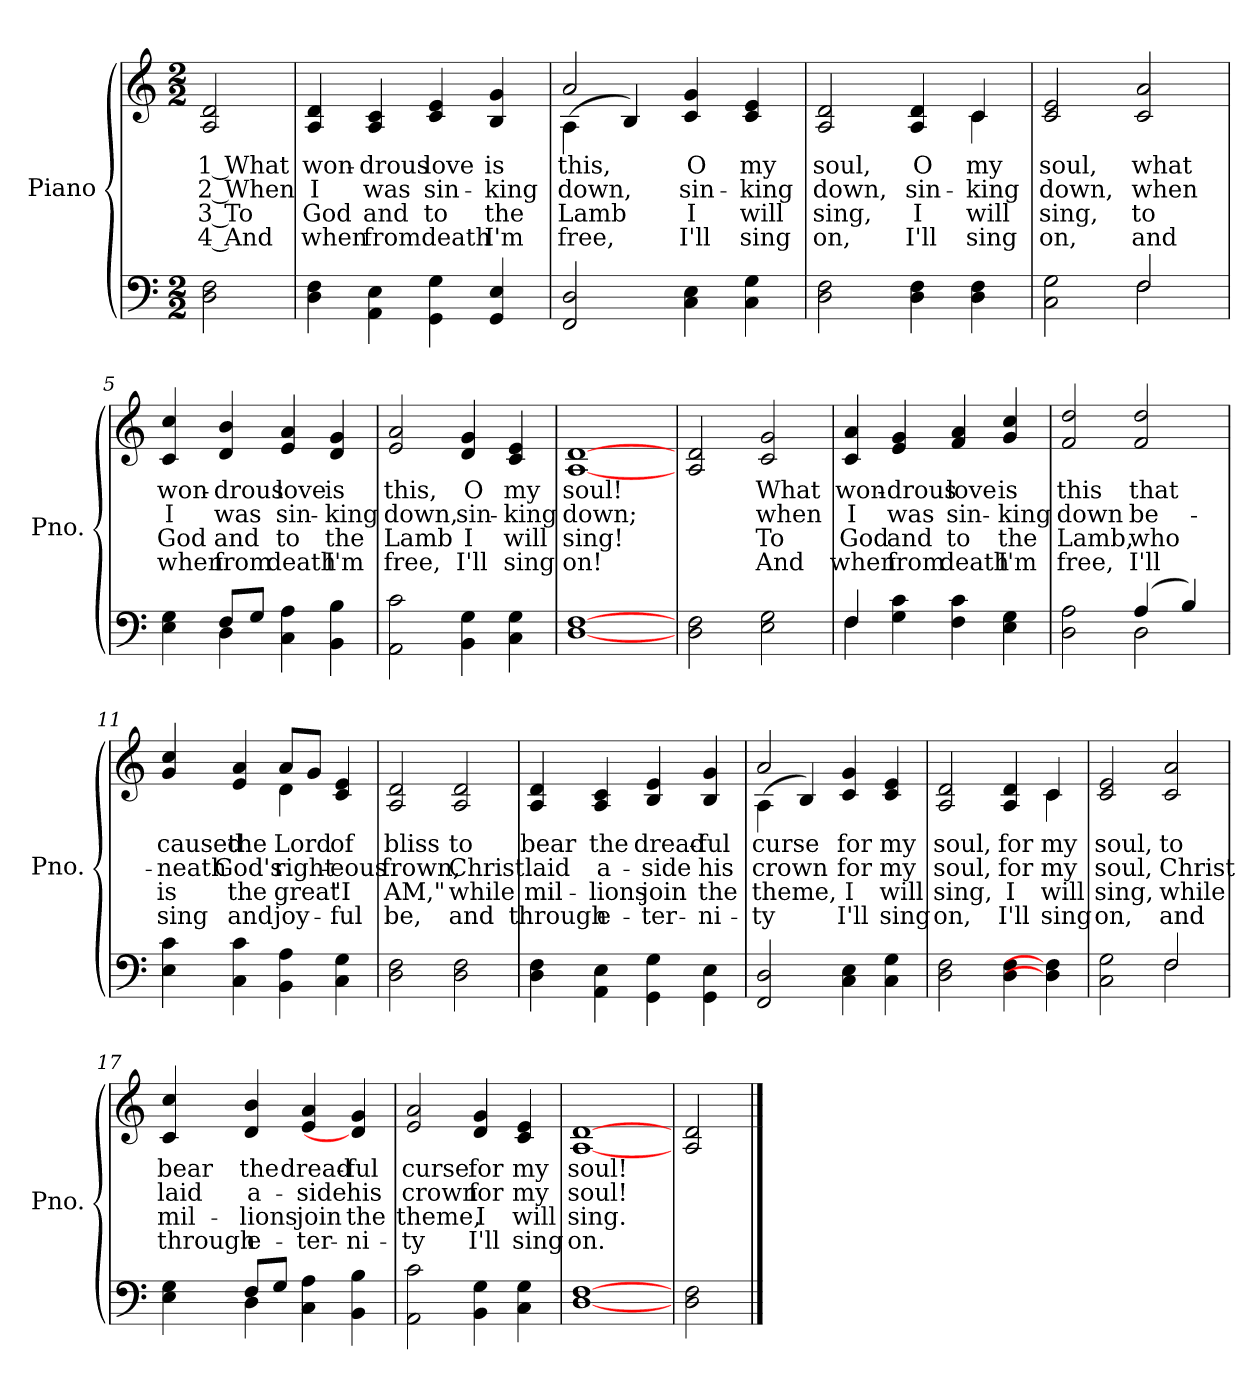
**kern	**kern	**text	**text	**text	**text
*part2	*part1	*part1	*part1	*part1	*part1
*staff2	*staff1	*staff1	*staff1	*staff1	*staff1
*I"Piano	*I"Piano	*	*	*	*
*I'Pno.	*I'Pno.	*	*	*	*
!!LO:PB:g=z
*clefF4	*clefG2	*	*	*	*
*k[]	*k[]	*	*	*	*
*C:	*C:	*	*	*	*
*M2/2	*M2/2	*	*	*	*
=	=	=	=	=	=
!	!	!LO:LY:b:color=#000000	!LO:LY:b:color=#000000	!LO:LY:b:color=#000000	!LO:LY:b:color=#000000
2Di\ 2Fi	2Ai/ 2di	1 What	2 When	3 To	4 And
=1	=1	=1	=1	=1	=1
!	!	!LO:LY:b:color=#000000	!LO:LY:b:color=#000000	!LO:LY:b:color=#000000	!LO:LY:b:color=#000000
4Di\ 4Fi	4Ai/ 4di	won-	I	God	when
!	!	!LO:LY:b:color=#000000	!LO:LY:b:color=#000000	!LO:LY:b:color=#000000	!LO:LY:b:color=#000000
4AAi\ 4Ei	4Ai/ 4ci	-drous	was	and	from
!	!	!LO:LY:b:color=#000000	!LO:LY:b:color=#000000	!LO:LY:b:color=#000000	!LO:LY:b:color=#000000
4GGi\ 4Gi	4ci/ 4ei	love	sin-	to	death
!	!	!LO:LY:b:color=#000000	!LO:LY:b:color=#000000	!LO:LY:b:color=#000000	!LO:LY:b:color=#000000
4GGi/ 4Ei	4Bi/ 4gi	is	-king	the	I'm
=2	=2	=2	=2	=2	=2
!	!	!LO:LY:b:color=#000000	!LO:LY:b:color=#000000	!LO:LY:b:color=#000000	!LO:LY:b:color=#000000
*	*^	*	*	*	*
2FFi/ 2Di	2ai/	(4Ai\	this,	down,	Lamb	free,
.	.	4Bi/)	.	.	.	.
!	!	!	!LO:LY:b:color=#000000	!LO:LY:b:color=#000000	!LO:LY:b:color=#000000	!LO:LY:b:color=#000000
4Ci\ 4Ei	4ci/ 4gi	2ryy	O	sin-	I	I'll
!	!	!	!LO:LY:b:color=#000000	!LO:LY:b:color=#000000	!LO:LY:b:color=#000000	!LO:LY:b:color=#000000
4Ci\ 4Gi	4ci/ 4ei	.	my	-king	will	sing
=3	=3	=3	=3	=3	=3	=3
!	!	!	!LO:LY:b:color=#000000	!LO:LY:b:color=#000000	!LO:LY:b:color=#000000	!LO:LY:b:color=#000000
2Di\ 2Fi	2Ai/ 2di	2.ryy	soul,	down,	sing,	on,
!	!	!	!LO:LY:b:color=#000000	!LO:LY:b:color=#000000	!LO:LY:b:color=#000000	!LO:LY:b:color=#000000
4Di\ 4Fi	4Ai/ 4di	.	O	sin-	I	I'll
!	!	!	!LO:LY:b:color=#000000	!LO:LY:b:color=#000000	!LO:LY:b:color=#000000	!LO:LY:b:color=#000000
4Di\ 4Fi	4ci/	4ci\	my	-king	will	sing
!!LO:LB:g=z
=4	=4	=4	=4	=4	=4	=4
*^	*	*	*	*	*	*
!	!	!	!	!LO:LY:b:color=#000000	!LO:LY:b:color=#000000	!LO:LY:b:color=#000000	!LO:LY:b:color=#000000
*	*	*v	*v	*	*	*	*
2Ci\ 2Gi	2ryy	2ci/ 2ei	soul,	down,	sing,	on,
!	!	!	!LO:LY:b:color=#000000	!LO:LY:b:color=#000000	!LO:LY:b:color=#000000	!LO:LY:b:color=#000000
2Fi/	2Fi\	2ci/ 2ai	what	when	to	and
=5	=5	=5	=5	=5	=5	=5
!	!	!	!LO:LY:b:color=#000000	!LO:LY:b:color=#000000	!LO:LY:b:color=#000000	!LO:LY:b:color=#000000
4Ei\ 4Gi	4ryy	4ci/ 4cci	won-	I	God	when
!	!	!	!LO:LY:b:color=#000000	!LO:LY:b:color=#000000	!LO:LY:b:color=#000000	!LO:LY:b:color=#000000
8Fi/L	4Di\	4di/ 4bi	-drous	was	and	from
8Gi/J	.	.	.	.	.	.
!	!	!	!LO:LY:b:color=#000000	!LO:LY:b:color=#000000	!LO:LY:b:color=#000000	!LO:LY:b:color=#000000
4Ci\ 4Ai	2ryy	4ei/ 4ai	love	sin-	to	death
!	!	!	!LO:LY:b:color=#000000	!LO:LY:b:color=#000000	!LO:LY:b:color=#000000	!LO:LY:b:color=#000000
4BBi\ 4Bi	.	4di/ 4gi	is	-king	the	I'm
*v	*v	*	*	*	*	*
=6	=6	=6	=6	=6	=6
!	!	!LO:LY:b:color=#000000	!LO:LY:b:color=#000000	!LO:LY:b:color=#000000	!LO:LY:b:color=#000000
2AAi\ 2ci	2ei/ 2ai	this,	down,	Lamb	free,
!	!	!LO:LY:b:color=#000000	!LO:LY:b:color=#000000	!LO:LY:b:color=#000000	!LO:LY:b:color=#000000
4BBi\ 4Gi	4di/ 4gi	O	sin-	I	I'll
!	!	!LO:LY:b:color=#000000	!LO:LY:b:color=#000000	!LO:LY:b:color=#000000	!LO:LY:b:color=#000000
4Ci\ 4Gi	4ci/ 4ei	my	-king	will	sing
=7	=7	=7	=7	=7	=7
!	!	!LO:LY:b:color=#000000	!LO:LY:b:color=#000000	!LO:LY:b:color=#000000	!LO:LY:b:color=#000000
[1Di/ [1Fi	[1Ai/ [1di	soul!	down;	sing!	on!
=8	=8	=8	=8	=8	=8
2Di\ 2Fi	2Ai/ 2di	.	.	.	.
!	!	!LO:LY:b:color=#000000	!LO:LY:b:color=#000000	!LO:LY:b:color=#000000	!LO:LY:b:color=#000000
2Ei\ 2Gi	2ci/ 2gi	What	when	To	And
!!LO:LB:g=z
=9	=9	=9	=9	=9	=9
*^	*	*	*	*	*
!	!	!	!LO:LY:b:color=#000000	!LO:LY:b:color=#000000	!LO:LY:b:color=#000000	!LO:LY:b:color=#000000
4Fi/	4Fi\	4ci/ 4ai	won-	I	God	when
!	!	!	!LO:LY:b:color=#000000	!LO:LY:b:color=#000000	!LO:LY:b:color=#000000	!LO:LY:b:color=#000000
4Gi\ 4ci	2.ryy	4ei/ 4gi	-drous	was	and	from
!	!	!	!LO:LY:b:color=#000000	!LO:LY:b:color=#000000	!LO:LY:b:color=#000000	!LO:LY:b:color=#000000
4Fi\ 4ci	.	4fi/ 4ai	love	sin-	to	death
!	!	!	!LO:LY:b:color=#000000	!LO:LY:b:color=#000000	!LO:LY:b:color=#000000	!LO:LY:b:color=#000000
4Ei\ 4Gi	.	4gi/ 4cci	is	-king	the	I'm
=10	=10	=10	=10	=10	=10	=10
!	!	!	!LO:LY:b:color=#000000	!LO:LY:b:color=#000000	!LO:LY:b:color=#000000	!LO:LY:b:color=#000000
2Di\ 2Ai	2ryy	2fi/ 2ddi	this	down	Lamb,	free,
!	!	!	!LO:LY:b:color=#000000	!LO:LY:b:color=#000000	!LO:LY:b:color=#000000	!LO:LY:b:color=#000000
(4Ai/	2Di\	2fi/ 2ddi	that	be-	who	I'll
4Bi/)	.	.	.	.	.	.
*v	*v	*	*	*	*	*
=11	=11	=11	=11	=11	=11
!	!	!LO:LY:b:color=#000000	!LO:LY:b:color=#000000	!LO:LY:b:color=#000000	!LO:LY:b:color=#000000
*	*^	*	*	*	*
4Ei\ 4ci	4gi/ 4cci	2ryy	caused	-neath	is	sing
!	!	!	!LO:LY:b:color=#000000	!LO:LY:b:color=#000000	!LO:LY:b:color=#000000	!LO:LY:b:color=#000000
4Ci\ 4ci	4ei/ 4ai	.	the	God's	the	and
!	!	!	!LO:LY:b:color=#000000	!LO:LY:b:color=#000000	!LO:LY:b:color=#000000	!LO:LY:b:color=#000000
4BBi\ 4Ai	8ai/L	4di\	Lord	right-	great	joy-
.	8gi/J	.	.	.	.	.
!	!	!	!LO:LY:b:color=#000000	!LO:LY:b:color=#000000	!LO:LY:b:color=#000000	!LO:LY:b:color=#000000
4Ci\ 4Gi	4ci/ 4ei	4ryy	of	-eous	-"I	ful
=12	=12	=12	=12	=12	=12	=12
!	!	!	!LO:LY:b:color=#000000	!LO:LY:b:color=#000000	!LO:LY:b:color=#000000	!LO:LY:b:color=#000000
*	*v	*v	*	*	*	*
2Di\ 2Fi	2Ai/ 2di	bliss	frown,	AM,"	be,
!	!	!LO:LY:b:color=#000000	!LO:LY:b:color=#000000	!LO:LY:b:color=#000000	!LO:LY:b:color=#000000
2Di\ 2Fi	2Ai/ 2di	to	Christ	while	and
!!LO:LB:g=z
=13	=13	=13	=13	=13	=13
!	!	!LO:LY:b:color=#000000	!LO:LY:b:color=#000000	!LO:LY:b:color=#000000	!LO:LY:b:color=#000000
4Di\ 4Fi	4Ai/ 4di	bear	laid	mil-	-through
!	!	!LO:LY:b:color=#000000	!LO:LY:b:color=#000000	!LO:LY:b:color=#000000	!LO:LY:b:color=#000000
4AAi\ 4Ei	4Ai/ 4ci	the	a-	lions	e-
!	!	!LO:LY:b:color=#000000	!LO:LY:b:color=#000000	!LO:LY:b:color=#000000	!LO:LY:b:color=#000000
4GGi\ 4Gi	4Bi/ 4ei	dread-	-side	-join	ter-
!	!	!LO:LY:b:color=#000000	!LO:LY:b:color=#000000	!LO:LY:b:color=#000000	!LO:LY:b:color=#000000
4GGi\ 4Ei	4Bi/ 4gi	-ful	his	-the	ni-
=14	=14	=14	=14	=14	=14
!	!	!LO:LY:b:color=#000000	!LO:LY:b:color=#000000	!LO:LY:b:color=#000000	!LO:LY:b:color=#000000
*	*^	*	*	*	*
2FFi/ 2Di	2ai/	(4Ai\	curse	crown	-theme,	ty
.	.	4Bi/)	.	.	.	.
!	!	!	!LO:LY:b:color=#000000	!LO:LY:b:color=#000000	!LO:LY:b:color=#000000	!LO:LY:b:color=#000000
4Ci\ 4Ei	4ci/ 4gi	2ryy	for	for	I	I'll
!	!	!	!LO:LY:b:color=#000000	!LO:LY:b:color=#000000	!LO:LY:b:color=#000000	!LO:LY:b:color=#000000
4Ci\ 4Gi	4ci/ 4ei	.	my	my	will	sing
=15	=15	=15	=15	=15	=15	=15
!	!	!	!LO:LY:b:color=#000000	!LO:LY:b:color=#000000	!LO:LY:b:color=#000000	!LO:LY:b:color=#000000
2Di\ 2Fi	2Ai/ 2di	2.ryy	soul,	soul,	sing,	on,
!	!	!	!LO:LY:b:color=#000000	!LO:LY:b:color=#000000	!LO:LY:b:color=#000000	!LO:LY:b:color=#000000
4Di\ 4Fi	4Ai/ 4di	.	for	for	I	I'll
!	!	!	!LO:LY:b:color=#000000	!LO:LY:b:color=#000000	!LO:LY:b:color=#000000	!LO:LY:b:color=#000000
4Di\] 4Fi]	4ci/	4ci\	my	my	will	sing
!!LO:LB:g=z
=16	=16	=16	=16	=16	=16	=16
*^	*	*	*	*	*	*
!	!	!	!	!LO:LY:b:color=#000000	!LO:LY:b:color=#000000	!LO:LY:b:color=#000000	!LO:LY:b:color=#000000
*	*	*v	*v	*	*	*	*
2Ci\ 2Gi	2ryy	2ci/ 2ei	soul,	soul,	sing,	on,
!	!	!	!LO:LY:b:color=#000000	!LO:LY:b:color=#000000	!LO:LY:b:color=#000000	!LO:LY:b:color=#000000
2Fi/	2Fi\	2ci/ 2ai	to	Christ	while	and
=17	=17	=17	=17	=17	=17	=17
!	!	!	!LO:LY:b:color=#000000	!LO:LY:b:color=#000000	!LO:LY:b:color=#000000	!LO:LY:b:color=#000000
4Ei\ 4Gi	4ryy	4ci/ 4cci	bear	laid	mil-	-through
!	!	!	!LO:LY:b:color=#000000	!LO:LY:b:color=#000000	!LO:LY:b:color=#000000	!LO:LY:b:color=#000000
8Fi/L	4Di\	4di/ 4bi	the	a-	lions	e-
8Gi/J	.	.	.	.	.	.
!	!	!	!LO:LY:b:color=#000000	!LO:LY:b:color=#000000	!LO:LY:b:color=#000000	!LO:LY:b:color=#000000
4Ci\ 4Ai	2ryy	4ei/ 4ai	dread-	-side	-join	ter-
!	!	!	!LO:LY:b:color=#000000	!LO:LY:b:color=#000000	!LO:LY:b:color=#000000	!LO:LY:b:color=#000000
4BBi\ 4Bi	.	4di/] 4gi	-ful	his	-the	ni-
*v	*v	*	*	*	*	*
=18	=18	=18	=18	=18	=18
!	!	!LO:LY:b:color=#000000	!LO:LY:b:color=#000000	!LO:LY:b:color=#000000	!LO:LY:b:color=#000000
2AAi\ 2ci	2ei/ 2ai	curse	crown	-theme,	ty
!	!	!LO:LY:b:color=#000000	!LO:LY:b:color=#000000	!LO:LY:b:color=#000000	!LO:LY:b:color=#000000
4BBi\ 4Gi	4di/ 4gi	for	for	I	I'll
!	!	!LO:LY:b:color=#000000	!LO:LY:b:color=#000000	!LO:LY:b:color=#000000	!LO:LY:b:color=#000000
4Ci\ 4Gi	4ci/ 4ei	my	my	will	sing
=19	=19	=19	=19	=19	=19
!	!	!LO:LY:b:color=#000000	!LO:LY:b:color=#000000	!LO:LY:b:color=#000000	!LO:LY:b:color=#000000
[1Di/ [1Fi	[1Ai/ [1di	soul!	soul!	sing.	on.
=20	=20	=20	=20	=20	=20
2Di\ 2Fi	2Ai/ 2di	.	.	.	.
==	==	==	==	==	==
*-	*-	*-	*-	*-	*-
